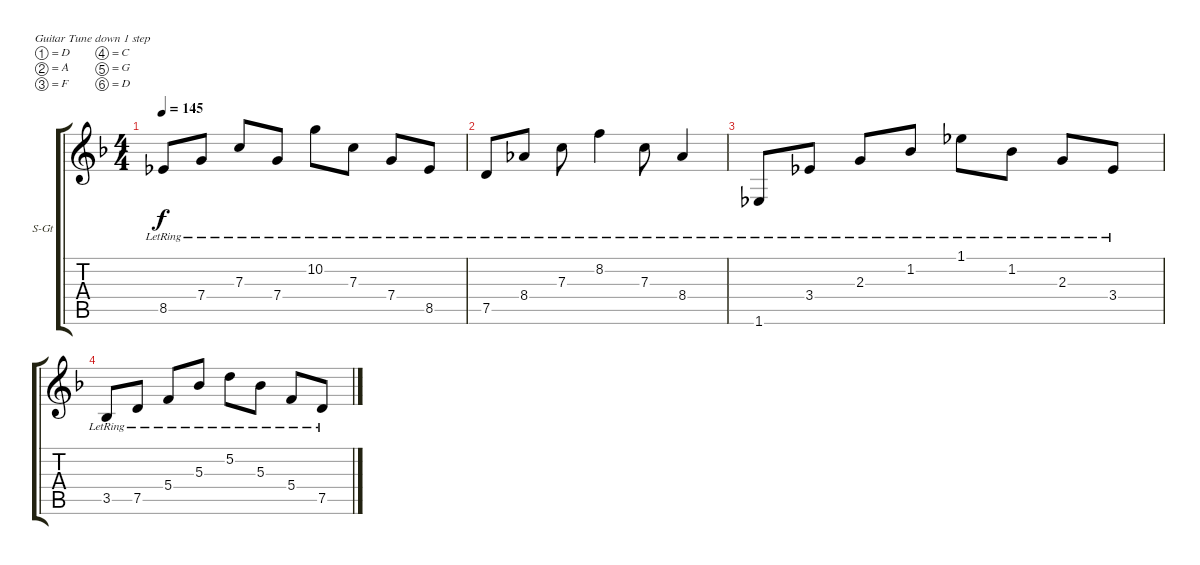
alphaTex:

\defaultSystemsLayout 4
\bracketExtendMode groupsimilarinstruments
\firstSystemTrackNameOrientation horizontal
\otherSystemsTrackNameOrientation horizontal
\track ("Steel Guitar" "S-Gt") {instrument acousticguitarsteel}
\staff {score tabs}
\tuning (D4 A3 F3 C3 G2 D2)
\ts (4 4)
\tempo 145
\clef g2
\ks dminor
8.5{lr}.8{dy f} 7.4{lr}.8 7.3{lr}.8 7.4{lr}.8 10.2{lr}.8 7.3{lr}.8 7.4{lr}.8 8.5{lr}.8 |
7.5{lr}.8 8.4{lr}.8 7.3{lr}.8 8.2{lr}.4 7.3{lr}.8 8.4{lr}.4 |
1.6{lr}.8 3.4{lr}.8 2.3{lr}.8 1.2{lr}.8 1.1{lr}.8 1.2{lr}.8 2.3{lr}.8 3.4{lr}.8 |
3.5{lr}.8 7.5{lr}.8 5.4{lr}.8 5.3{lr}.8 5.2{lr}.8 5.3{lr}.8 5.4{lr}.8 7.5{lr}.8
